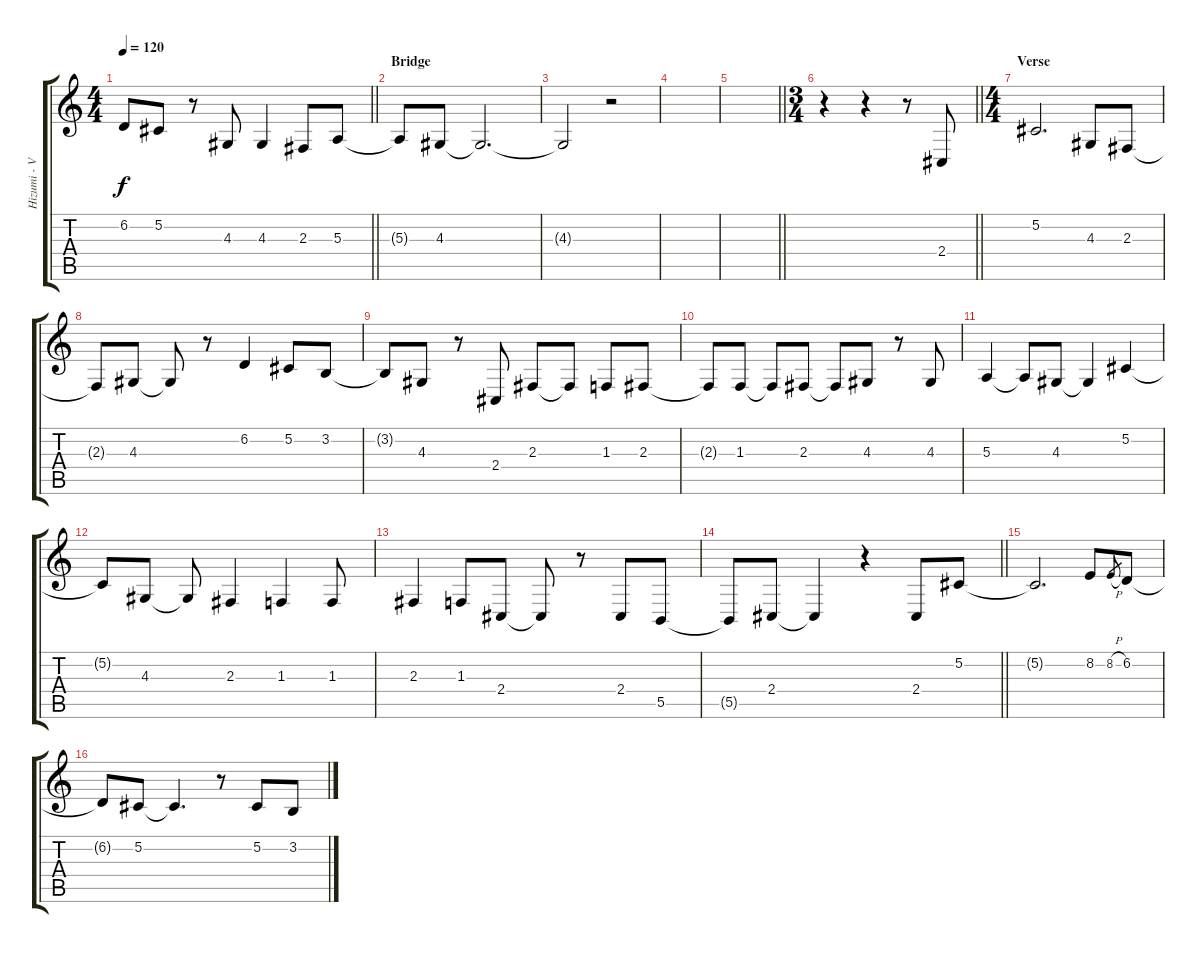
\track ("Hizumi - Vocals" "Hizumi - V") {instrument lead6voice}
\staff {score tabs}
\tuning (Db4 Ab3 E3 B2 Gb2 B1) {hide}
\ts (4 4)
\tempo 120
\clef g2
\barLineRight lightlight
\ks c
6.2{t}.8{dy f} 5.2.8 r.8 4.3.8 4.3.4 2.3.8 5.3.8 |
\section ("" "Bridge")
5.3{t}.8 4.3.8 4.3{t}.2{d} |
4.3{t}.2 r.2 |
|
\barLineRight lightlight
|
\ts (3 4)
\barLineRight lightlight
r.4 r.4 r.8 2.4.8 |
\ts (4 4)
\section ("" "Verse")
5.2.2{d} 4.3.8 2.3.8 |
2.3{t}.8 4.3.8 4.3{t}.8 r.8 6.2.4 5.2.8 3.2.8 |
3.2{t}.8 4.3.8 r.8 2.4.8 2.3.8 2.3{t}.8 1.3.8 2.3.8 |
2.3{t}.8 1.3.8 1.3{t}.8 2.3.8 2.3{t}.8 4.3.8 r.8 4.3.8 |
5.3.4 5.3{t}.8 4.3.8 4.3{t}.4 5.2.4 |
5.2{t}.8 4.3.8 4.3{t}.8 2.3.4 1.3.4 1.3.8 |
2.3.4 1.3.8 2.4.8 2.4{t}.8 r.8 2.4.8 5.5.8 |
\barLineRight lightlight
5.5{t}.8 2.4.8 2.4{t}.4 r.4 2.4.8 5.2.8 |
\section ("" "")
5.2{t}.2{d} 8.2.8 8.2{h}.8{gr} 6.2.8 |
6.2{t}.8 5.2.8 5.2{t}.4{d} r.8 5.2.8 3.2.8
